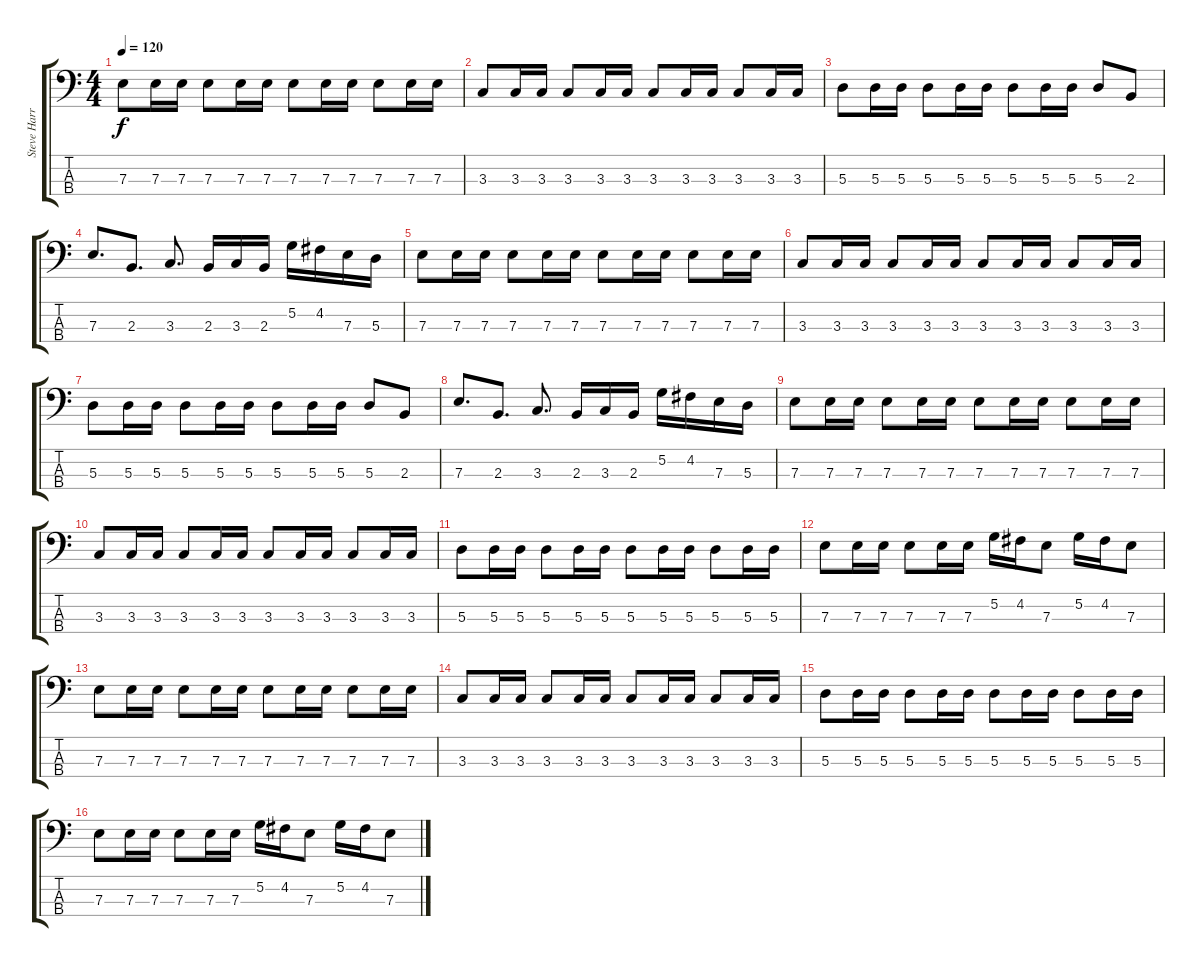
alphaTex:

\track ("Steve Harris" "Steve Harr") {instrument slapbass2}
\staff {score tabs}
\tuning (G2 D2 A1 E1) {hide}
\ts (4 4)
\tempo 120
\clef f4
\ks c
7.3.8{dy f} 7.3.16 7.3.16 7.3.8 7.3.16 7.3.16 7.3.8 7.3.16 7.3.16 7.3.8 7.3.16 7.3.16 |
3.3.8 3.3.16 3.3.16 3.3.8 3.3.16 3.3.16 3.3.8 3.3.16 3.3.16 3.3.8 3.3.16 3.3.16 |
5.3.8 5.3.16 5.3.16 5.3.8 5.3.16 5.3.16 5.3.8 5.3.16 5.3.16 5.3.8 2.3.8 |
7.3.8{d} 2.3.8{d} 3.3.8{d} 2.3.16 3.3.16 2.3.16 5.2.16 4.2.16 7.3.16 5.3.16 |
7.3.8 7.3.16 7.3.16 7.3.8 7.3.16 7.3.16 7.3.8 7.3.16 7.3.16 7.3.8 7.3.16 7.3.16 |
3.3.8 3.3.16 3.3.16 3.3.8 3.3.16 3.3.16 3.3.8 3.3.16 3.3.16 3.3.8 3.3.16 3.3.16 |
5.3.8 5.3.16 5.3.16 5.3.8 5.3.16 5.3.16 5.3.8 5.3.16 5.3.16 5.3.8 2.3.8 |
7.3.8{d} 2.3.8{d} 3.3.8{d} 2.3.16 3.3.16 2.3.16 5.2.16 4.2.16 7.3.16 5.3.16 |
7.3.8 7.3.16 7.3.16 7.3.8 7.3.16 7.3.16 7.3.8 7.3.16 7.3.16 7.3.8 7.3.16 7.3.16 |
3.3.8 3.3.16 3.3.16 3.3.8 3.3.16 3.3.16 3.3.8 3.3.16 3.3.16 3.3.8 3.3.16 3.3.16 |
5.3.8 5.3.16 5.3.16 5.3.8 5.3.16 5.3.16 5.3.8 5.3.16 5.3.16 5.3.8 5.3.16 5.3.16 |
7.3.8 7.3.16 7.3.16 7.3.8 7.3.16 7.3.16 5.2.16 4.2.16 7.3.8 5.2.16 4.2.16 7.3.8 |
7.3.8 7.3.16 7.3.16 7.3.8 7.3.16 7.3.16 7.3.8 7.3.16 7.3.16 7.3.8 7.3.16 7.3.16 |
3.3.8 3.3.16 3.3.16 3.3.8 3.3.16 3.3.16 3.3.8 3.3.16 3.3.16 3.3.8 3.3.16 3.3.16 |
5.3.8 5.3.16 5.3.16 5.3.8 5.3.16 5.3.16 5.3.8 5.3.16 5.3.16 5.3.8 5.3.16 5.3.16 |
7.3.8 7.3.16 7.3.16 7.3.8 7.3.16 7.3.16 5.2.16 4.2.16 7.3.8 5.2.16 4.2.16 7.3.8
